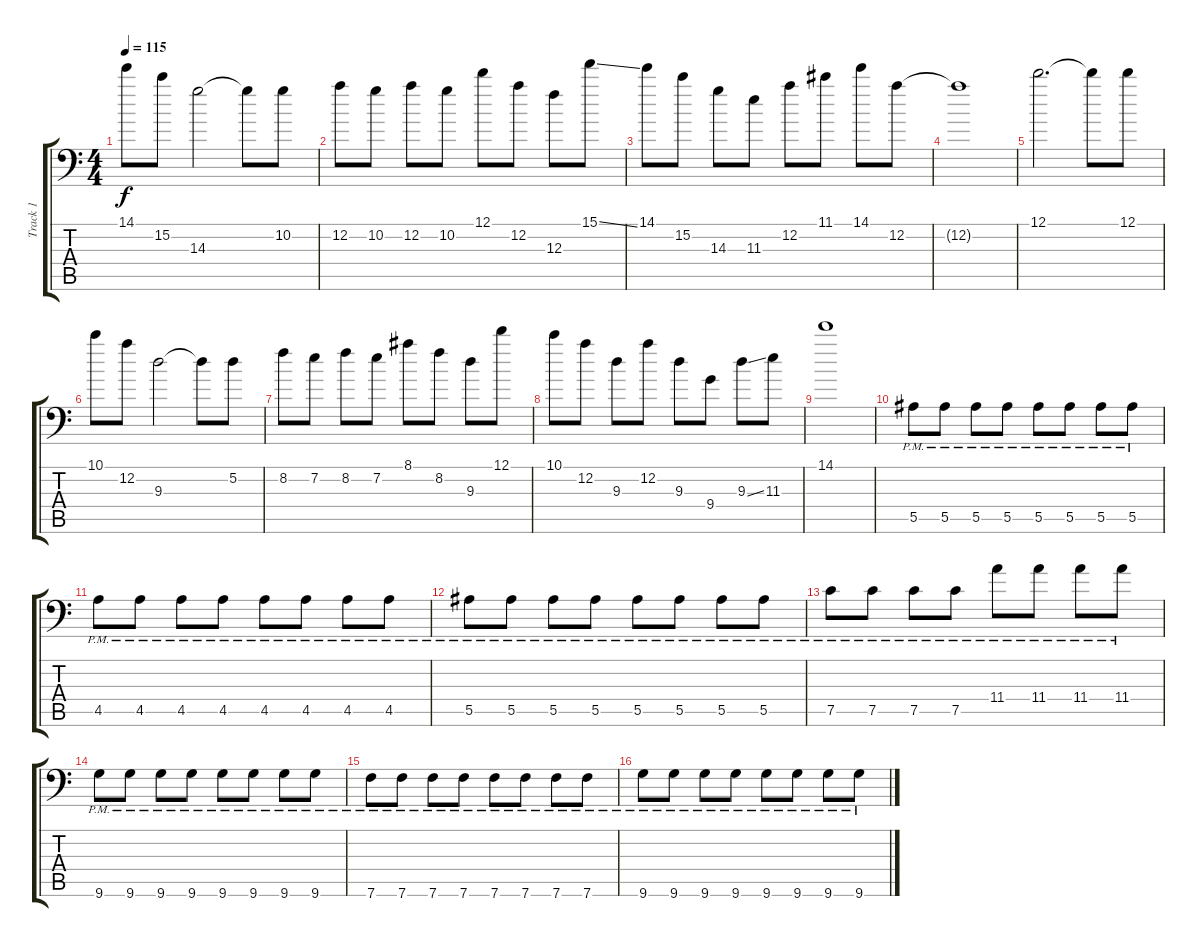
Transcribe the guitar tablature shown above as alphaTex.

\track ("Track 1" "Track 1") {instrument electricguitarjazz}
\staff {score tabs}
\tuning (D4 A3 F3 Bb2 F2 Bb1) {hide}
\ts (4 4)
\tempo 115
\clef f4
\ks c
14.1.8{dy f} 15.2.8 14.3.2 14.3{t}.8 10.2.8 |
12.2.8 10.2.8 12.2.8 10.2.8 12.1.8 12.2.8 12.3.8 15.1{ss}.8 |
14.1.8 15.2.8 14.3.8 11.3.8 12.2.8 11.1.8 14.1.8 12.2.8 |
12.2{t}.1 |
12.1.2{d} 12.1{t}.8 12.1.8 |
10.1.8 12.2.8 9.3.2 9.3{t}.8 5.2.8 |
8.2.8 7.2.8 8.2.8 7.2.8 8.1.8 8.2.8 9.3.8 12.1.8 |
10.1.8 12.2.8 9.3.8 12.2.8 9.3.8 9.4.8 9.3{ss}.8 11.3.8 |
14.1.1 |
5.5{pm}.8 5.5{pm}.8 5.5{pm}.8 5.5{pm}.8 5.5{pm}.8 5.5{pm}.8 5.5{pm}.8 5.5{pm}.8 |
4.5{pm}.8 4.5{pm}.8 4.5{pm}.8 4.5{pm}.8 4.5{pm}.8 4.5{pm}.8 4.5{pm}.8 4.5{pm}.8 |
5.5{pm}.8 5.5{pm}.8 5.5{pm}.8 5.5{pm}.8 5.5{pm}.8 5.5{pm}.8 5.5{pm}.8 5.5{pm}.8 |
7.5{pm}.8 7.5{pm}.8 7.5{pm}.8 7.5{pm}.8 11.4{pm}.8 11.4{pm}.8 11.4{pm}.8 11.4{pm}.8 |
9.6{pm}.8 9.6{pm}.8 9.6{pm}.8 9.6{pm}.8 9.6{pm}.8 9.6{pm}.8 9.6{pm}.8 9.6{pm}.8 |
7.6{pm}.8 7.6{pm}.8 7.6{pm}.8 7.6{pm}.8 7.6{pm}.8 7.6{pm}.8 7.6{pm}.8 7.6{pm}.8 |
9.6{pm}.8 9.6{pm}.8 9.6{pm}.8 9.6{pm}.8 9.6{pm}.8 9.6{pm}.8 9.6{pm}.8 9.6{pm}.8
